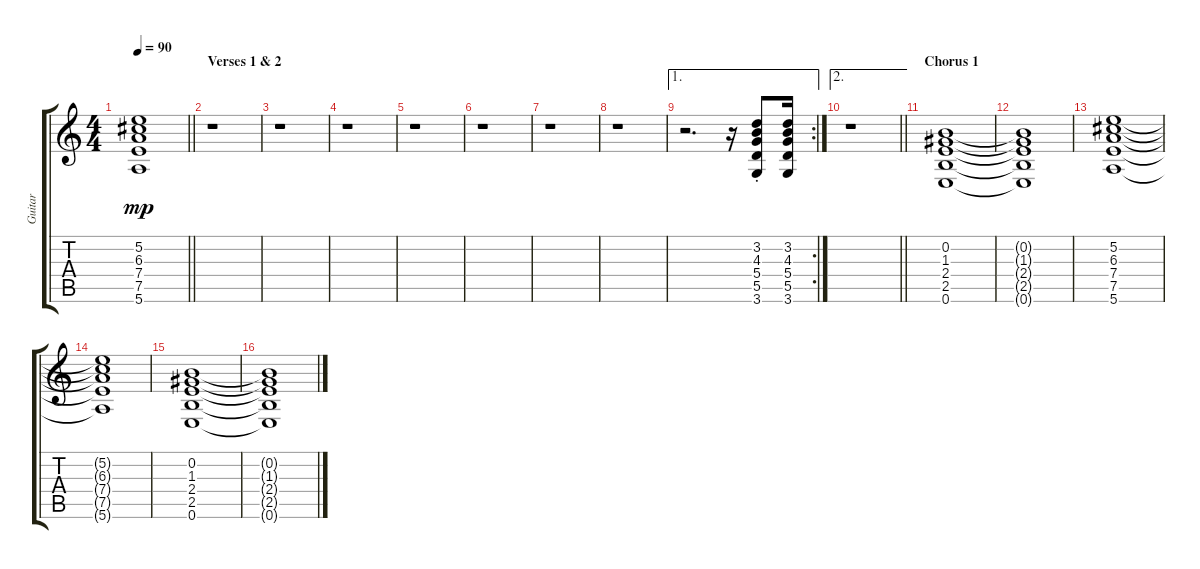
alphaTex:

\track ("Guitar " "Guitar ") {instrument overdrivenguitar}
\staff {score tabs}
\tuning (E4 B3 G3 D3 A2 E2) {hide}
\ts (4 4)
\tempo 90
\clef g2
\barLineRight lightlight
\ks c
(5.2{t} 6.3{t} 7.4{t} 7.5{t} 5.6{t}).1{dy mp} |
\section ("" "Verses 1 & 2")
r.1 |
r.1 |
r.1 |
r.1 |
r.1 |
r.1 |
r.1 |
\ae 1
\rc 2
r.2{d} r.16 (3.2{st} 4.3{st} 5.4{st} 5.5{st} 3.6{st}).8 (3.2 4.3 5.4 5.5 3.6).16 |
\ae 2
\barLineRight lightlight
r.1 |
\section ("" "Chorus 1")
(0.2 1.3 2.4 2.5 0.6).1 |
(0.2{t} 1.3{t} 2.4{t} 2.5{t} 0.6{t}).1 |
(5.2 6.3 7.4 7.5 5.6).1 |
(5.2{t} 6.3{t} 7.4{t} 7.5{t} 5.6{t}).1 |
(0.2 1.3 2.4 2.5 0.6).1 |
(0.2{t} 1.3{t} 2.4{t} 2.5{t} 0.6{t}).1
